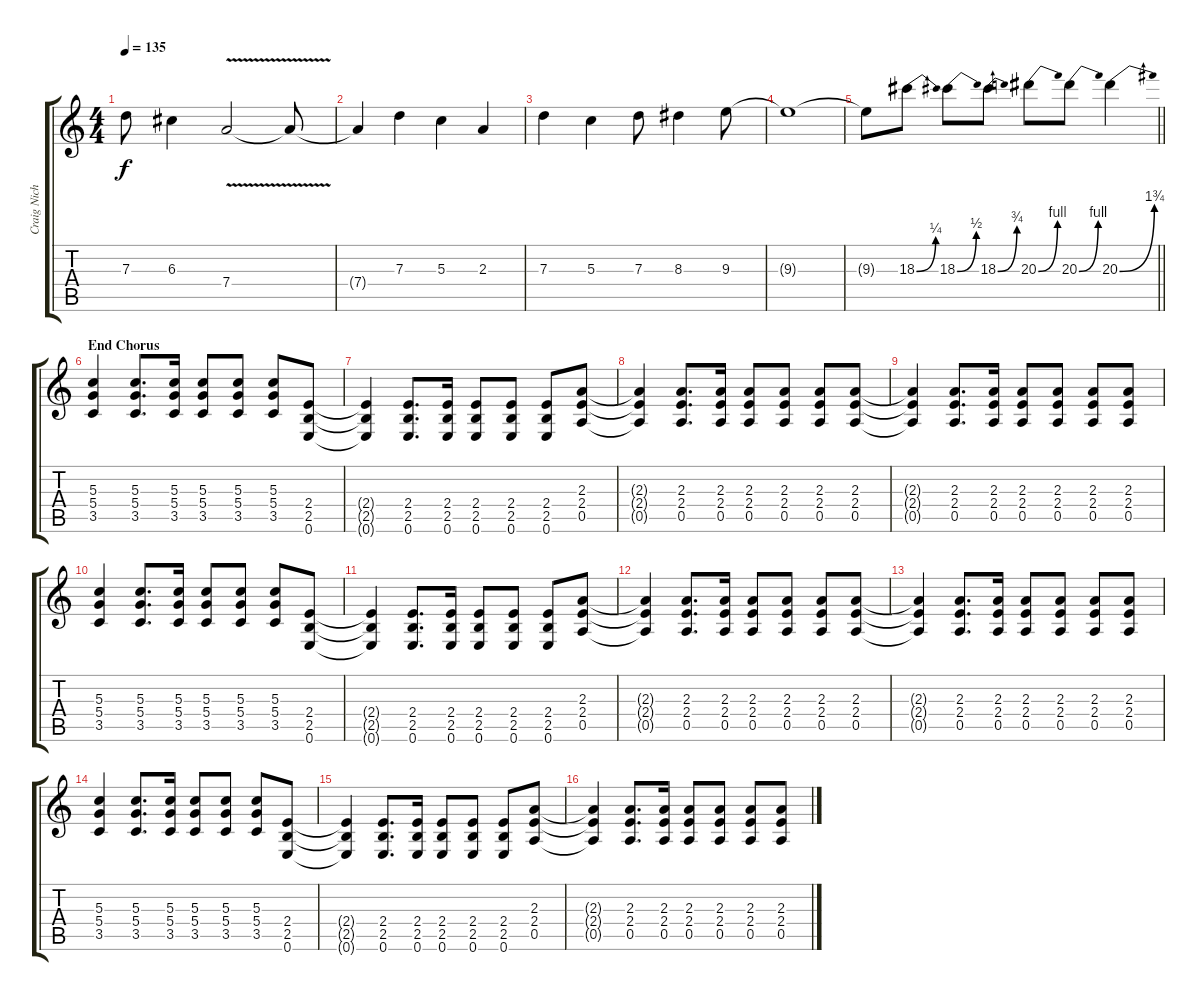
\track ("Craig Nicholls (Main Guitar Track)" "Craig Nich") {instrument distortionguitar}
\staff {score tabs}
\tuning (E4 B3 G3 D3 A2 E2) {hide}
\ts (4 4)
\tempo 135
\clef g2
\ks c
7.3.8{dy f} 6.3.4 7.4{v}.2 7.4{t}.8 |
7.4{t}.4 7.3.4 5.3.4 2.3.4 |
7.3.4 5.3.4 7.3.8 8.3.4 9.3.8 |
9.3{t}.1 |
\barLineRight lightlight
9.3{t}.8 18.3{be (bend 0 0 60 1)}.8 18.3{be (bend 0 0 60 2)}.8 18.3{be (bend 0 0 60 3)}.8 20.3{be (bend 0 0 60 4)}.8 20.3{be (bend 0 0 60 4)}.8 20.3{be (bend 0 0 60 7)}.4 |
\section ("" "End Chorus")
(5.3 5.4 3.5).4{volume 12 instrument distortionguitar} (5.3 5.4 3.5).8{d} (5.3 5.4 3.5).16 (5.3 5.4 3.5).8 (5.3 5.4 3.5).8 (5.3 5.4 3.5).8 (2.4 2.5 0.6).8 |
(2.4{t} 2.5{t} 0.6{t}).4 (2.4 2.5 0.6).8{d} (2.4 2.5 0.6).16 (2.4 2.5 0.6).8 (2.4 2.5 0.6).8 (2.4 2.5 0.6).8 (2.3 2.4 0.5).8 |
(2.3{t} 2.4{t} 0.5{t}).4 (2.3 2.4 0.5).8{d} (2.3 2.4 0.5).16 (2.3 2.4 0.5).8 (2.3 2.4 0.5).8 (2.3 2.4 0.5).8 (2.3 2.4 0.5).8 |
(2.3{t} 2.4{t} 0.5{t}).4 (2.3 2.4 0.5).8{d} (2.3 2.4 0.5).16 (2.3 2.4 0.5).8 (2.3 2.4 0.5).8 (2.3 2.4 0.5).8 (2.3 2.4 0.5).8 |
(5.3 5.4 3.5).4 (5.3 5.4 3.5).8{d} (5.3 5.4 3.5).16 (5.3 5.4 3.5).8 (5.3 5.4 3.5).8 (5.3 5.4 3.5).8 (2.4 2.5 0.6).8 |
(2.4{t} 2.5{t} 0.6{t}).4 (2.4 2.5 0.6).8{d} (2.4 2.5 0.6).16 (2.4 2.5 0.6).8 (2.4 2.5 0.6).8 (2.4 2.5 0.6).8 (2.3 2.4 0.5).8 |
(2.3{t} 2.4{t} 0.5{t}).4 (2.3 2.4 0.5).8{d} (2.3 2.4 0.5).16 (2.3 2.4 0.5).8 (2.3 2.4 0.5).8 (2.3 2.4 0.5).8 (2.3 2.4 0.5).8 |
(2.3{t} 2.4{t} 0.5{t}).4 (2.3 2.4 0.5).8{d} (2.3 2.4 0.5).16 (2.3 2.4 0.5).8 (2.3 2.4 0.5).8 (2.3 2.4 0.5).8 (2.3 2.4 0.5).8 |
(5.3 5.4 3.5).4{volume 12 instrument distortionguitar} (5.3 5.4 3.5).8{d} (5.3 5.4 3.5).16 (5.3 5.4 3.5).8 (5.3 5.4 3.5).8 (5.3 5.4 3.5).8 (2.4 2.5 0.6).8 |
(2.4{t} 2.5{t} 0.6{t}).4 (2.4 2.5 0.6).8{d} (2.4 2.5 0.6).16 (2.4 2.5 0.6).8 (2.4 2.5 0.6).8 (2.4 2.5 0.6).8 (2.3 2.4 0.5).8 |
(2.3{t} 2.4{t} 0.5{t}).4 (2.3 2.4 0.5).8{d} (2.3 2.4 0.5).16 (2.3 2.4 0.5).8 (2.3 2.4 0.5).8 (2.3 2.4 0.5).8 (2.3 2.4 0.5).8
